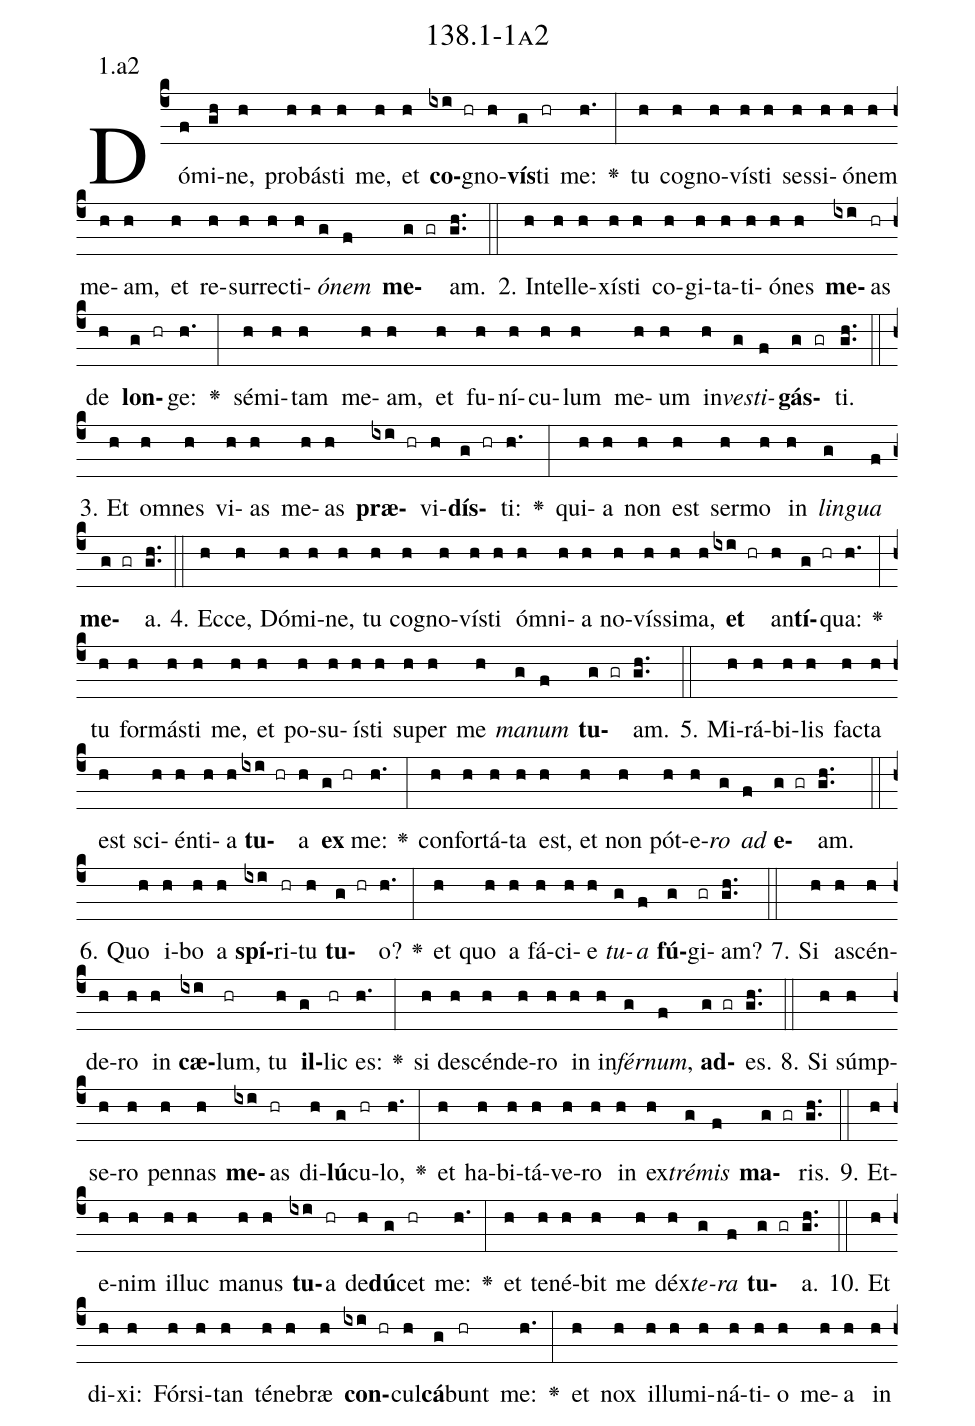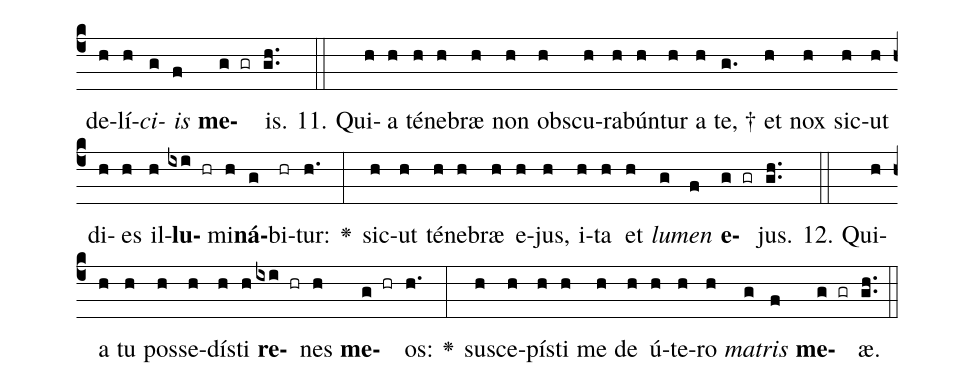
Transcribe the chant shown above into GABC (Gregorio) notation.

name: 138.1-1a2;
annotation: 1.a2;
%%
(c4)Dó(f)mi(gh)ne,(h) pro(h)bás(h)ti(h) me,(h) et(h) <b>co</b>(ixi hr)gno(h)<b>vís</b>(g)ti(hr) me:(h.) <v>\greheightstar</v>(:) tu(h) co(h)gno(h)vís(h)ti(h) ses(h)si(h)ó(h)nem(h) me(h)am,(h) et(h) re(h)sur(h)rec(h)ti(h)<i>ó</i>(g)<i>nem</i>(f) <b>me</b>(g gr)am.(gh..) (::)
2. In(h)tel(h)le(h)xís(h)ti(h) co(h)gi(h)ta(h)ti(h)ó(h)nes(h) <b>me</b>(ixi)as(hr) de(h) <b>lon</b>(g hr)ge:(h.) <v>\greheightstar</v>(:) sé(h)mi(h)tam(h) me(h)am,(h) et(h) fu(h)ní(h)cu(h)lum(h) me(h)um(h) in(h)<i>ves</i>(g)<i>ti</i>(f)<b>gás</b>(g gr)ti.(gh..) (::)
3. Et(h) om(h)nes(h) vi(h)as(h) me(h)as(h) <b>præ</b>(ixi hr)vi(h)<b>dís</b>(g hr)ti:(h.) <v>\greheightstar</v>(:) qui(h)a(h) non(h) est(h) ser(h)mo(h) in(h) <i>lin</i>(g)<i>gua</i>(f) <b>me</b>(g gr)a.(gh..) (::)
4. Ec(h)ce,(h) Dó(h)mi(h)ne,(h) tu(h) co(h)gno(h)vís(h)ti(h) óm(h)ni(h)a(h) no(h)vís(h)si(h)ma,(h) <b>et</b>(ixi hr) an(h)<b>tí</b>(g hr)qua:(h.) <v>\greheightstar</v>(:) tu(h) for(h)más(h)ti(h) me,(h) et(h) po(h)su(h)ís(h)ti(h) su(h)per(h) me(h) <i>ma</i>(g)<i>num</i>(f) <b>tu</b>(g gr)am.(gh..) (::)
5. Mi(h)rá(h)bi(h)lis(h) fac(h)ta(h) est(h) sci(h)én(h)ti(h)a(h) <b>tu</b>(ixi hr)a(h) <b>ex</b>(g hr) me:(h.) <v>\greheightstar</v>(:) con(h)for(h)tá(h)ta(h) est,(h) et(h) non(h) pót(h)e(h)<i>ro</i>(g) <i>ad</i>(f) <b>e</b>(g gr)am.(gh..) (::)
6. Quo(h) i(h)bo(h) a(h) <b>spí</b>(ixi)ri(hr)tu(h) <b>tu</b>(g hr)o?(h.) <v>\greheightstar</v>(:) et(h) quo(h) a(h) fá(h)ci(h)e(h) <i>tu</i>(g)<i>a</i>(f) <b>fú</b>(g)gi(gr)am?(gh..) (::)
7. Si(h) a(h)scén(h)de(h)ro(h) in(h) <b>cæ</b>(ixi)lum,(hr) tu(h) <b>il</b>(g)lic(hr) es:(h.) <v>\greheightstar</v>(:) si(h) de(h)scén(h)de(h)ro(h) in(h) in(h)<i>fér</i>(g)<i>num</i>,(f) <b>ad</b>(g gr)es.(gh..) (::)
8. Si(h) súmp(h)se(h)ro(h) pen(h)nas(h) <b>me</b>(ixi)as(hr) di(h)<b>lú</b>(g)cu(hr)lo,(h.) <v>\greheightstar</v>(:) et(h) ha(h)bi(h)tá(h)ve(h)ro(h) in(h) ex(h)<i>tré</i>(g)<i>mis</i>(f) <b>ma</b>(g gr)ris.(gh..) (::)
9. Et(h)e(h)nim(h) il(h)luc(h) ma(h)nus(h) <b>tu</b>(ixi)a(hr) de(h)<b>dú</b>(g)cet(hr) me:(h.) <v>\greheightstar</v>(:) et(h) te(h)né(h)bit(h) me(h) déx(h)<i>te</i>(g)<i>ra</i>(f) <b>tu</b>(g gr)a.(gh..) (::)
10. Et(h) di(h)xi:(h) Fór(h)si(h)tan(h) té(h)ne(h)bræ(h) <b>con</b>(ixi hr)cul(h)<b>cá</b>(g)bunt(hr) me:(h.) <v>\greheightstar</v>(:) et(h) nox(h) il(h)lu(h)mi(h)ná(h)ti(h)o(h) me(h)a(h) in(h) de(h)lí(h)<i>ci</i>(g)<i>is</i>(f) <b>me</b>(g gr)is.(gh..) (::)
11. Qui(h)a(h) té(h)ne(h)bræ(h) non(h) obs(h)cu(h)ra(h)bún(h)tur(h) a(h) te, †(g.) et(h) nox(h) sic(h)ut(h) di(h)es(h) il(h)<b>lu</b>(ixi hr)mi(h)<b>ná</b>(g)bi(hr)tur:(h.) <v>\greheightstar</v>(:) sic(h)ut(h) té(h)ne(h)bræ(h) e(h)jus,(h) i(h)ta(h) et(h) <i>lu</i>(g)<i>men</i>(f) <b>e</b>(g gr)jus.(gh..) (::)
12. Qui(h)a(h) tu(h) pos(h)se(h)dís(h)ti(h) <b>re</b>(ixi hr)nes(h) <b>me</b>(g hr)os:(h.) <v>\greheightstar</v>(:) su(h)sce(h)pís(h)ti(h) me(h) de(h) ú(h)te(h)ro(h) <i>ma</i>(g)<i>tris</i>(f) <b>me</b>(g gr)æ.(gh..) (::)
